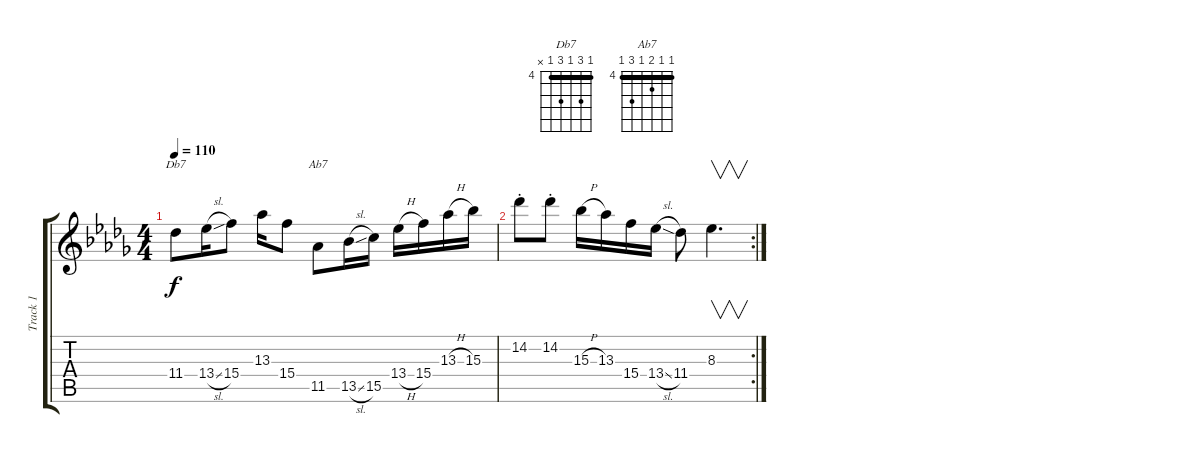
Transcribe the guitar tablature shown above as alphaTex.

\track ("Track 1" "Track 1") {instrument acousticguitarsteel}
\staff {score tabs}
\tuning (E4 B3 G3 D3 A2 E2) {hide}
\chord ("Db7" 4 6 4 6 4 x) {firstfret 4 barre 4}
\chord ("Ab7" 4 4 5 4 6 4) {firstfret 4 barre 4}
\ts (4 4)
\tempo 110
\clef g2
\ks db
11.4.8{ch "Db7" dy f} 13.4{sl}.16 15.4.8 13.3.16 15.4.8 11.5.8{ch "Ab7"} 13.5{sl}.16 15.5.16 13.4{h}.16 15.4.16 13.3{h}.16 15.3.16 |
\rc 2
14.2{st}.8 14.2{st}.8 15.3{h}.16 13.3.16 15.4.16 13.4{sl}.16 11.4.8 8.3.4{v d}
